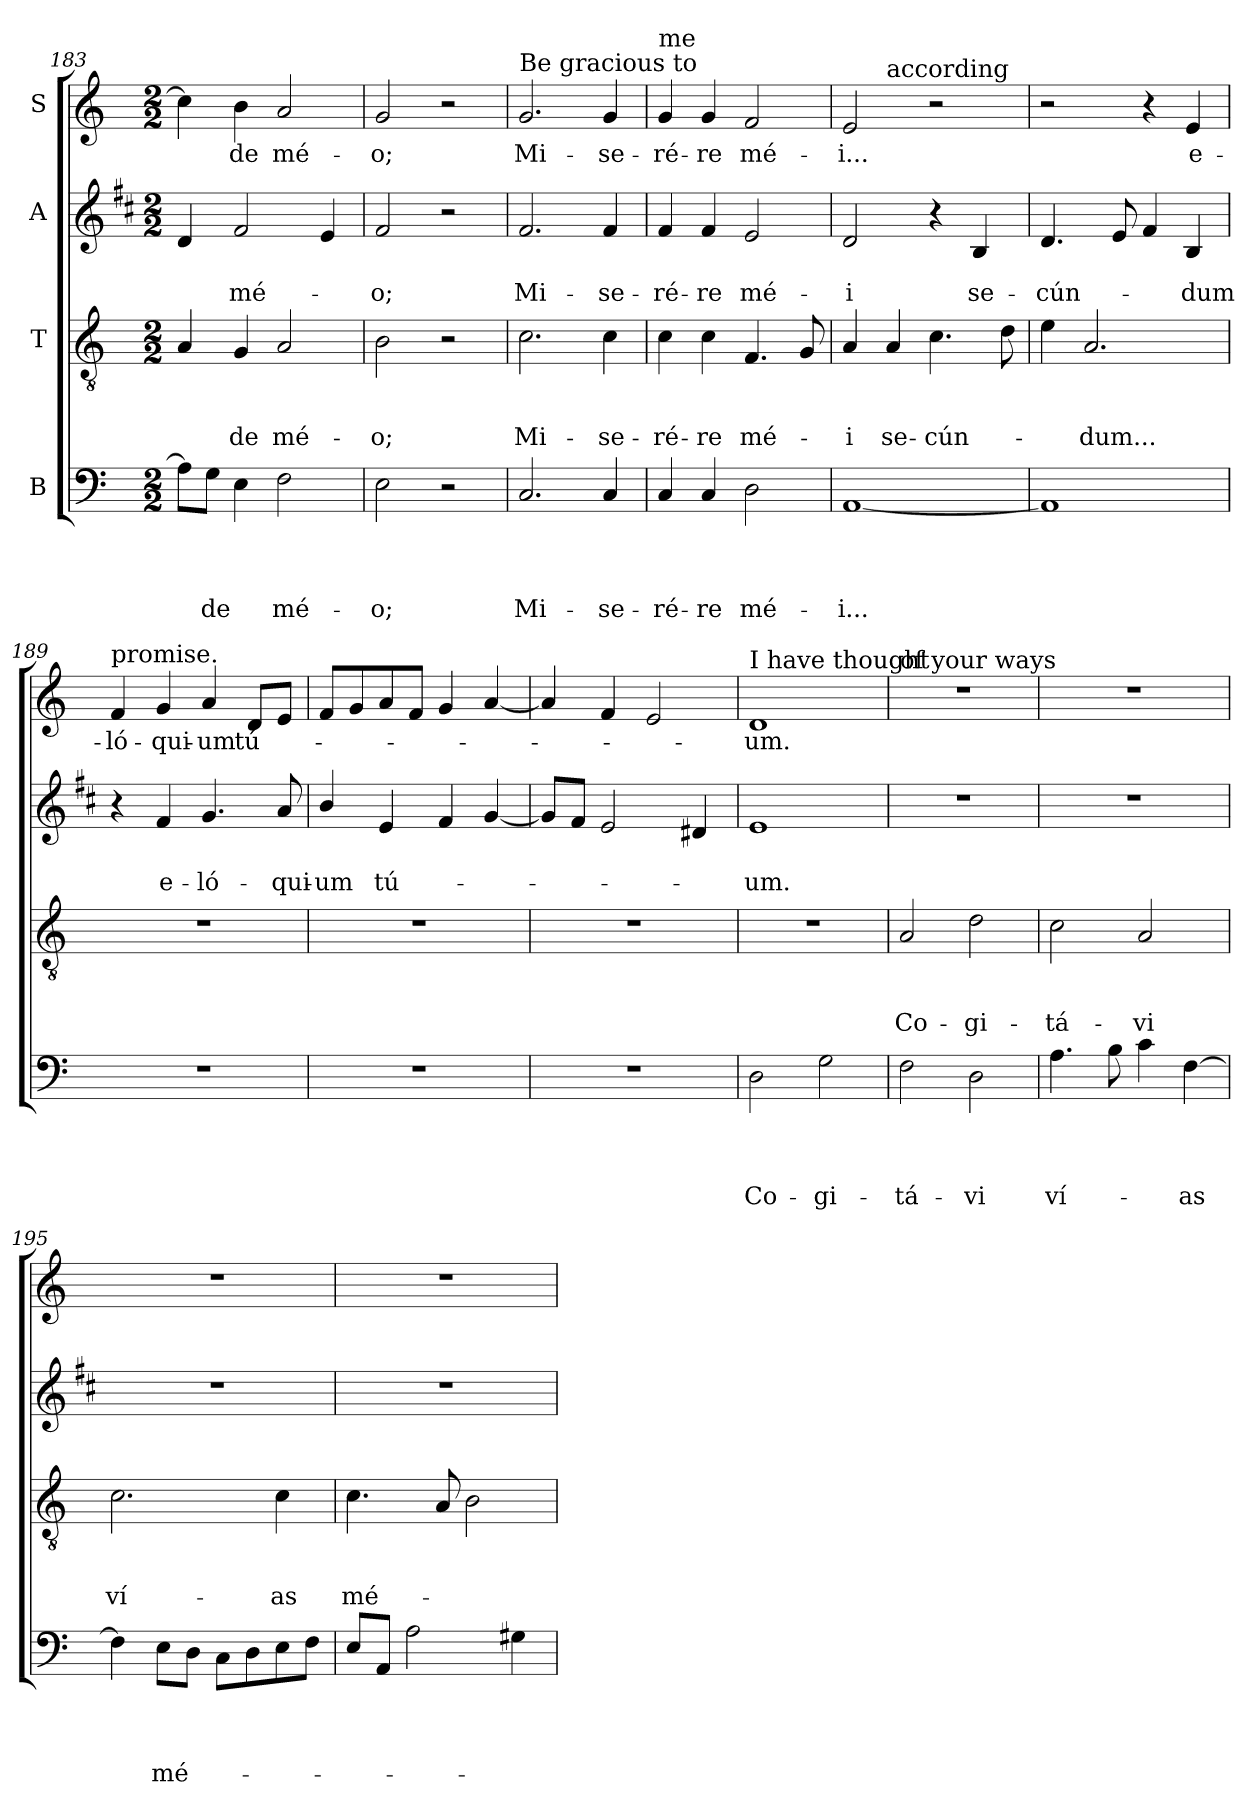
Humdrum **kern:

**kern	**text	**text	**text	**text	**kern	**text	**text	**text	**kern	**text	**text	**kern	**text
*part4	*part4	*part4	*part4	*part4	*part3	*part3	*part3	*part3	*part2	*part2	*part2	*part1	*part1
*staff4	*staff4	*staff4	*staff4	*staff4	*staff3	*staff3	*staff3	*staff3	*staff2	*staff2	*staff2	*staff1	*staff1
*I"B	*	*	*	*	*I"T	*	*	*	*I"A	*	*	*I"S	*
*clefF4	*	*	*	*	*clefGv2	*	*	*	*clefG2	*	*	*clefG2	*
*	*	*	*	*	*	*	*	*	*ITrd1c2	*	*	*	*
*k[]	*	*	*	*	*k[]	*	*	*	*k[]	*	*	*k[]	*
*C:	*	*	*	*	*C:	*	*	*	*C:	*	*	*C:	*
*M2/2	*	*	*	*	*M2/2	*	*	*	*M2/2	*	*	*M2/2	*
=183	=183	=183	=183	=183	=183	=183	=183	=183	=183	=183	=183	=183	=183
8A\L]	.	.	.	.	4A/	.	.	.	4c/	.	.	4cc\]	.
!	!	!	!	!LO:LY:b	!	!	!	!	!	!	!	!	!
8G\J	.	.	.	-de	.	.	.	.	.	.	.	.	.
!	!	!	!	!	!	!	!	!LO:LY:b	!	!	!LO:LY:b	!	!LO:LY:b
4E\	.	.	.	.	4G/	.	.	-de	2e/	.	mé-	4b\	-de
!	!	!	!	!LO:LY:b	!	!	!	!LO:LY:b	!	!	!	!	!LO:LY:b
2F\	.	.	.	mé-	2A/	.	.	mé-	.	.	.	2a/	mé-
.	.	.	.	.	.	.	.	.	4d/	.	.	.	.
=184	=184	=184	=184	=184	=184	=184	=184	=184	=184	=184	=184	=184	=184
!	!	!	!	!LO:LY:b	!	!	!	!LO:LY:b	!	!	!LO:LY:b	!	!LO:LY:b
2E\	.	.	.	-o;	2B\	.	.	-o;	2e/	.	-o;	2g/	-o;
2r	.	.	.	.	2r	.	.	.	2r	.	.	2r	.
!!LO:PB:g=z
=185	=185	=185	=185	=185	=185	=185	=185	=185	=185	=185	=185	=185	=185
!	!	!	!	!	!	!	!	!	!	!	!	!LO:TX:a:t=Be gracious to	!
!	!	!	!	!LO:LY:b	!	!	!	!LO:LY:b	!	!	!LO:LY:b	!	!LO:LY:b
2.C/	.	.	.	Mi-	2.c\	.	.	Mi-	2.e/	.	Mi-	2.g/	Mi-
!	!	!	!	!LO:LY:b	!	!	!	!LO:LY:b	!	!	!LO:LY:b	!	!LO:LY:b
4C/	.	.	.	-se-	4c\	.	.	-se-	4e/	.	-se-	4g/	-se-
=186	=186	=186	=186	=186	=186	=186	=186	=186	=186	=186	=186	=186	=186
!	!	!	!	!	!	!	!	!	!	!	!	!LO:TX:a:t=me	!
!	!	!	!	!LO:LY:b	!	!	!	!LO:LY:b	!	!	!LO:LY:b	!	!LO:LY:b
4C/	.	.	.	-ré-	4c\	.	.	-ré-	4e/	.	-ré-	4g/	-ré-
!	!	!	!	!LO:LY:b	!	!	!	!LO:LY:b	!	!	!LO:LY:b	!	!LO:LY:b
4C/	.	.	.	-re	4c\	.	.	-re	4e/	.	-re	4g/	-re
!	!	!	!	!LO:LY:b	!	!	!	!LO:LY:b	!	!	!LO:LY:b	!	!LO:LY:b
2D\	.	.	.	mé-	4.F/	.	.	mé-	2d/	.	mé-	2f/	mé-
.	.	.	.	.	8G/	.	.	.	.	.	.	.	.
=187	=187	=187	=187	=187	=187	=187	=187	=187	=187	=187	=187	=187	=187
!	!	!	!	!LO:LY:b	!	!	!	!LO:LY:b	!	!	!LO:LY:b	!	!LO:LY:b
*	*	*	*	*	*	*	*	*	*	*	*	*^	*
[1AA	.	.	.	-i...	4A/	.	.	-i	2c/	.	-i	2e/	4ryy	-i...
!	!	!	!	!	!	!	!	!	!	!	!	!	!LO:TX:a:t=according	!
!	!	!	!	!	!	!	!	!LO:LY:b	!	!	!	!	!	!
.	.	.	.	.	4A/	.	.	se-	.	.	.	.	2.ryy	.
!	!	!	!	!	!	!	!	!LO:LY:b	!	!	!	!	!	!
.	.	.	.	.	4.c\	.	.	-cún-	4r	.	.	2r	.	.
!	!	!	!	!	!	!	!	!	!	!	!LO:LY:b	!	!	!
.	.	.	.	.	.	.	.	.	4A/	.	se-	.	.	.
.	.	.	.	.	8d\	.	.	.	.	.	.	.	.	.
=188	=188	=188	=188	=188	=188	=188	=188	=188	=188	=188	=188	=188	=188	=188
!	!	!	!	!	!	!	!	!	!	!	!	!LO:TX:a:t=to your	!	!
!	!	!	!	!	!	!	!	!	!	!	!LO:LY:b	!	!	!
*	*	*	*	*	*	*	*	*	*	*	*	*v	*v	*
1AA]	.	.	.	.	4e\	.	.	.	4.c/	.	-cún-	2r	.
!	!	!	!	!	!	!	!	!LO:LY:b	!	!	!	!	!
.	.	.	.	.	2.A/	.	.	-dum...	.	.	.	.	.
.	.	.	.	.	.	.	.	.	8d/	.	.	.	.
.	.	.	.	.	.	.	.	.	4e/	.	.	4r	.
!	!	!	!	!	!	!	!	!	!	!	!LO:LY:b	!	!LO:LY:b
.	.	.	.	.	.	.	.	.	4A/	.	-dum	4e/	e-
=189	=189	=189	=189	=189	=189	=189	=189	=189	=189	=189	=189	=189	=189
!	!	!	!	!	!	!	!	!	!	!	!	!LO:TX:a:t=promise.	!
!	!	!	!	!	!	!	!	!	!	!	!	!	!LO:LY:b
1r	.	.	.	.	1r	.	.	.	4r	.	.	4f/	-ló-
!	!	!	!	!	!	!	!	!	!	!	!LO:LY:b	!	!LO:LY:b
.	.	.	.	.	.	.	.	.	4e/	.	e-	4g/	-qui-
!	!	!	!	!	!	!	!	!	!	!	!LO:LY:b	!	!LO:LY:b
.	.	.	.	.	.	.	.	.	4.f/	.	-ló-	4a/	-um
!	!	!	!	!	!	!	!	!	!	!	!	!	!LO:LY:b
.	.	.	.	.	.	.	.	.	.	.	.	8d/L	tú-
!	!	!	!	!	!	!	!	!	!	!	!LO:LY:b	!	!
.	.	.	.	.	.	.	.	.	8g/	.	-qui-	8e/J	.
=190	=190	=190	=190	=190	=190	=190	=190	=190	=190	=190	=190	=190	=190
!	!	!	!	!	!	!	!	!	!	!	!LO:LY:b	!	!
1r	.	.	.	.	1r	.	.	.	4a/	.	-um	8f/L	.
.	.	.	.	.	.	.	.	.	.	.	.	8g/	.
!	!	!	!	!	!	!	!	!	!	!	!LO:LY:b	!	!
.	.	.	.	.	.	.	.	.	4d/	.	tú-	8a/	.
.	.	.	.	.	.	.	.	.	.	.	.	8f/J	.
.	.	.	.	.	.	.	.	.	4e/	.	.	4g/	.
.	.	.	.	.	.	.	.	.	[4f/	.	.	[4a/	.
!!LO:LB:g=z
=191	=191	=191	=191	=191	=191	=191	=191	=191	=191	=191	=191	=191	=191
1r	.	.	.	.	1r	.	.	.	8f/L]	.	.	4a/]	.
.	.	.	.	.	.	.	.	.	8e/J	.	.	.	.
.	.	.	.	.	.	.	.	.	2d/	.	.	4f/	.
.	.	.	.	.	.	.	.	.	.	.	.	2e/	.
.	.	.	.	.	.	.	.	.	4c#X/	.	.	.	.
=192	=192	=192	=192	=192	=192	=192	=192	=192	=192	=192	=192	=192	=192
!	!	!	!	!	!	!	!	!	!	!	!	!LO:TX:a:t=I have thought	!
!	!	!	!	!LO:LY:b	!	!	!	!	!	!	!LO:LY:b	!	!LO:LY:b
2D\	.	.	.	Co-	1r	.	.	.	1d	.	-um.	1d	-um.
!	!	!	!	!LO:LY:b	!	!	!	!	!	!	!	!	!
2G\	.	.	.	-gi-	.	.	.	.	.	.	.	.	.
=193	=193	=193	=193	=193	=193	=193	=193	=193	=193	=193	=193	=193	=193
!	!	!	!	!	!	!	!	!	!	!	!	!LO:TX:a:t=of your ways	!
!	!	!	!	!LO:LY:b	!	!	!	!LO:LY:b	!	!	!	!	!
2F\	.	.	.	-tá-	2A/	.	.	Co-	1r	.	.	1r	.
!	!	!	!	!LO:LY:b	!	!	!	!LO:LY:b	!	!	!	!	!
2D\	.	.	.	-vi	2d\	.	.	-gi-	.	.	.	.	.
=194	=194	=194	=194	=194	=194	=194	=194	=194	=194	=194	=194	=194	=194
!	!	!	!	!LO:LY:b	!	!	!	!LO:LY:b	!	!	!	!	!
4.A\	.	.	.	ví-	2c\	.	.	-tá-	1r	.	.	1r	.
8B\	.	.	.	.	.	.	.	.	.	.	.	.	.
!	!	!	!	!	!	!	!	!LO:LY:b	!	!	!	!	!
4c\	.	.	.	.	2A/	.	.	-vi	.	.	.	.	.
!	!	!	!	!LO:LY:b	!	!	!	!	!	!	!	!	!
[4F\	.	.	.	-as	.	.	.	.	.	.	.	.	.
=195	=195	=195	=195	=195	=195	=195	=195	=195	=195	=195	=195	=195	=195
!	!	!	!	!	!	!	!	!LO:LY:b	!	!	!	!	!
4F\]	.	.	.	.	2.c\	.	.	ví-	1r	.	.	1r	.
!	!	!	!	!LO:LY:b	!	!	!	!	!	!	!	!	!
8E\L	.	.	.	mé-	.	.	.	.	.	.	.	.	.
8D\J	.	.	.	.	.	.	.	.	.	.	.	.	.
8C\L	.	.	.	.	.	.	.	.	.	.	.	.	.
8D\	.	.	.	.	.	.	.	.	.	.	.	.	.
!	!	!	!	!	!	!	!	!LO:LY:b	!	!	!	!	!
8E\	.	.	.	.	4c\	.	.	-as	.	.	.	.	.
8F\J	.	.	.	.	.	.	.	.	.	.	.	.	.
=196	=196	=196	=196	=196	=196	=196	=196	=196	=196	=196	=196	=196	=196
!	!	!	!	!	!	!	!	!LO:LY:b	!	!	!	!	!
8E/L	.	.	.	.	4.c\	.	.	mé-	1r	.	.	1r	.
8AA/J	.	.	.	.	.	.	.	.	.	.	.	.	.
2A\	.	.	.	.	.	.	.	.	.	.	.	.	.
.	.	.	.	.	8A/	.	.	.	.	.	.	.	.
.	.	.	.	.	2B\	.	.	.	.	.	.	.	.
4G#\	.	.	.	.	.	.	.	.	.	.	.	.	.
=	=	=	=	=	=	=	=	=	=	=	=	=	=
*-	*-	*-	*-	*-	*-	*-	*-	*-	*-	*-	*-	*-	*-
